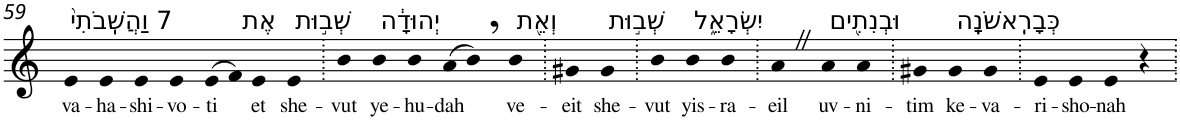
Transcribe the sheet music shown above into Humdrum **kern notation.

**kern	**text
*part1	*part1
*staff1	*staff1
*I"Piano	*
*I'Pno	*
!!LO:PB:g=z
*clefG2	*
*k[]	*
=59	=59
!LO:TX:a:t=7 וַהֲשִֽׁבֹתִי֙	!
!	!LO:LY:b
4e	va-
!	!LO:LY:b
4e	-ha-
!	!LO:LY:b
4e	-shi-
!	!LO:LY:b
4e	-vo-
!	!LO:LY:b
(>8e	-ti
8f)	.
!LO:TX:a:t=אֶת	!
!	!LO:LY:b
4e	et
!LO:TX:a:t=שְׁב֣וּת	!
!	!LO:LY:b
4e	she-
=60.	=60.
!	!LO:LY:b
4b	-vut
!LO:TX:a:t=יְהוּדָ֔ה	!
!	!LO:LY:b
4b	ye-
!	!LO:LY:b
4b	-hu-
!	!LO:LY:b
(>8a	-dah
8b,)	.
!LO:TX:a:t=וְאֵ֖ת	!
!	!LO:LY:b
4b	ve-
=61.	=61.
!	!LO:LY:b
4g#X	-eit
!LO:TX:a:t=שְׁב֣וּת	!
!	!LO:LY:b
4g#	she-
=62.	=62.
!	!LO:LY:b
4b	-vut
!LO:TX:a:t=יִשְׂרָאֵ֑ל	!
!	!LO:LY:b
4b	yis-
!	!LO:LY:b
4b	-ra-
=63.	=63.
!	!LO:LY:b
4aZ	-eil
!LO:TX:a:t=וּבְנִתִ֖ים	!
!	!LO:LY:b
4a	uv-
!	!LO:LY:b
4a	-ni-
=64.	=64.
!	!LO:LY:b
4g#X	-tim
!LO:TX:a:t=כְּבָרִֽאשֹׁנָֽה	!
!	!LO:LY:b
4g#	ke-
!	!LO:LY:b
4g#	-va-
=65.	=65.
!	!LO:LY:b
4e	-ri-
!	!LO:LY:b
4e	-sho-
!	!LO:LY:b
4e	-nah
4r	.
=.	=.
*-	*-
